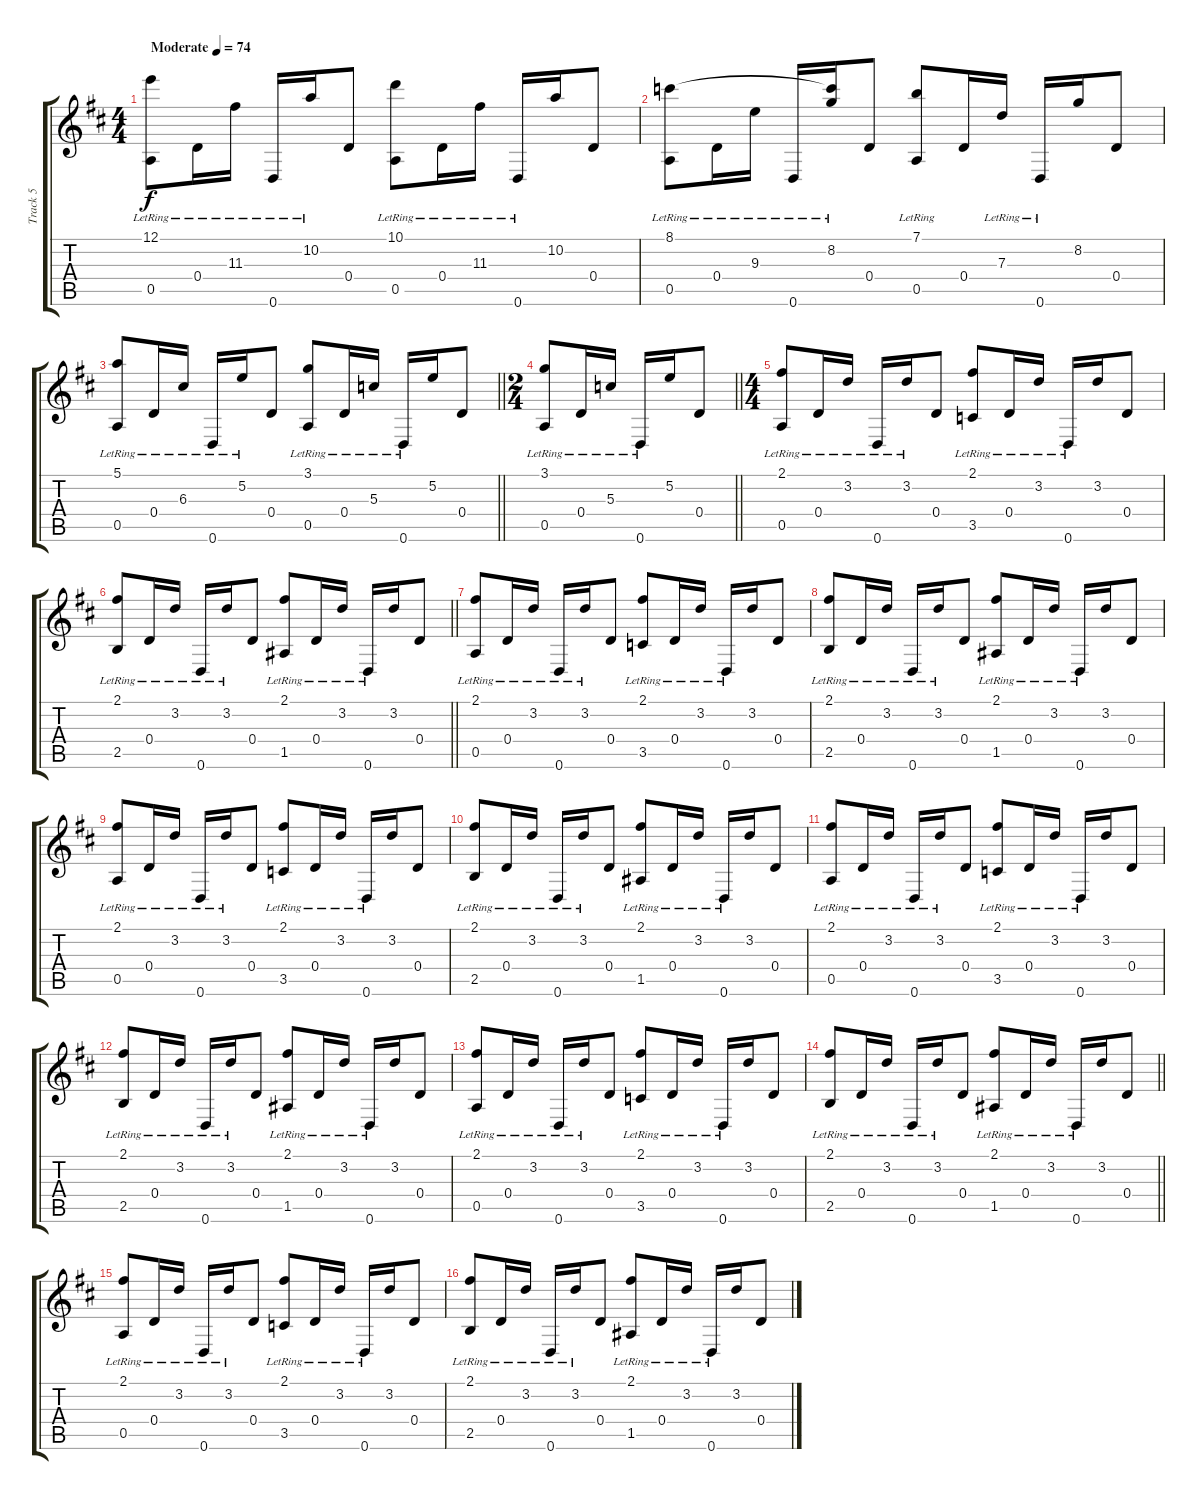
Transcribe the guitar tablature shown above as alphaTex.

\track ("Track 5" "Track 5") {instrument acousticguitarsteel}
\staff {score tabs}
\tuning (E4 B3 G3 D3 A2 D2) {hide}
\ts (4 4)
\tempo (74 "Moderate")
\clef g2
\ks d
(12.1{lr} 0.5{lr}).8{dy f instrument acousticguitarsteel} 0.4{lr}.16 11.3{lr}.16 0.6{lr}.16 10.2{lr}.16 0.4.8 (10.1{lr} 0.5).8 0.4{lr}.16 11.3{lr}.16 0.6{lr}.16 10.2.16 0.4.8 |
(8.1{lr} 0.5{lr}).8 0.4{lr}.16 9.3{lr}.16 0.6{lr}.16 (8.1{t} 8.2{lr}).16 0.4.8 (7.1{lr} 0.5).8 0.4.16 7.3{lr}.16 0.6{lr}.16 8.2.16 0.4.8 |
\barLineRight lightlight
(5.1{lr} 0.5{lr}).8 0.4{lr}.16 6.3{lr}.16 0.6{lr}.16 5.2{lr}.16 0.4.8 (3.1 0.5{lr}).8 0.4{lr}.16 5.3{lr}.16 0.6{lr}.16 5.2.16 0.4.8 |
\ts (2 4)
\barLineRight lightlight
(3.1{lr} 0.5{lr}).8 0.4{lr}.16 5.3{lr}.16 0.6{lr}.16 5.2.16 0.4.8 |
\ts (4 4)
(2.1{lr} 0.5{lr}).8 0.4{lr}.16 3.2{lr}.16 0.6{lr}.16 3.2{lr}.16 0.4.8 (2.1{lr} 3.5{lr}).8 0.4{lr}.16 3.2{lr}.16 0.6{lr}.16 3.2.16 0.4.8 |
\barLineRight lightlight
(2.1{lr} 2.5{lr}).8 0.4{lr}.16 3.2{lr}.16 0.6{lr}.16 3.2{lr}.16 0.4.8 (2.1{lr} 1.5{lr}).8 0.4{lr}.16 3.2{lr}.16 0.6{lr}.16 3.2.16 0.4.8 |
(2.1{lr} 0.5{lr}).8 0.4{lr}.16 3.2{lr}.16 0.6{lr}.16 3.2{lr}.16 0.4.8 (2.1{lr} 3.5{lr}).8 0.4{lr}.16 3.2{lr}.16 0.6{lr}.16 3.2.16 0.4.8 |
(2.1{lr} 2.5{lr}).8 0.4{lr}.16 3.2{lr}.16 0.6{lr}.16 3.2{lr}.16 0.4.8 (2.1{lr} 1.5{lr}).8 0.4{lr}.16 3.2{lr}.16 0.6{lr}.16 3.2.16 0.4.8 |
(2.1{lr} 0.5{lr}).8 0.4{lr}.16 3.2{lr}.16 0.6{lr}.16 3.2{lr}.16 0.4.8 (2.1{lr} 3.5{lr}).8 0.4{lr}.16 3.2{lr}.16 0.6{lr}.16 3.2.16 0.4.8 |
(2.1{lr} 2.5{lr}).8 0.4{lr}.16 3.2{lr}.16 0.6{lr}.16 3.2{lr}.16 0.4.8 (2.1{lr} 1.5{lr}).8 0.4{lr}.16 3.2{lr}.16 0.6{lr}.16 3.2.16 0.4.8 |
(2.1{lr} 0.5{lr}).8 0.4{lr}.16 3.2{lr}.16 0.6{lr}.16 3.2{lr}.16 0.4.8 (2.1{lr} 3.5{lr}).8 0.4{lr}.16 3.2{lr}.16 0.6{lr}.16 3.2.16 0.4.8 |
(2.1{lr} 2.5{lr}).8 0.4{lr}.16 3.2{lr}.16 0.6{lr}.16 3.2{lr}.16 0.4.8 (2.1{lr} 1.5{lr}).8 0.4{lr}.16 3.2{lr}.16 0.6{lr}.16 3.2.16 0.4.8 |
(2.1{lr} 0.5{lr}).8 0.4{lr}.16 3.2{lr}.16 0.6{lr}.16 3.2{lr}.16 0.4.8 (2.1{lr} 3.5{lr}).8 0.4{lr}.16 3.2{lr}.16 0.6{lr}.16 3.2.16 0.4.8 |
\barLineRight lightlight
(2.1{lr} 2.5{lr}).8 0.4{lr}.16 3.2{lr}.16 0.6{lr}.16 3.2{lr}.16 0.4.8 (2.1{lr} 1.5{lr}).8 0.4{lr}.16 3.2{lr}.16 0.6{lr}.16 3.2.16 0.4.8 |
(2.1{lr} 0.5{lr}).8 0.4{lr}.16 3.2{lr}.16 0.6{lr}.16 3.2{lr}.16 0.4.8 (2.1{lr} 3.5{lr}).8 0.4{lr}.16 3.2{lr}.16 0.6{lr}.16 3.2.16 0.4.8 |
(2.1{lr} 2.5{lr}).8 0.4{lr}.16 3.2{lr}.16 0.6{lr}.16 3.2{lr}.16 0.4.8 (2.1{lr} 1.5{lr}).8 0.4{lr}.16 3.2{lr}.16 0.6{lr}.16 3.2.16 0.4.8
